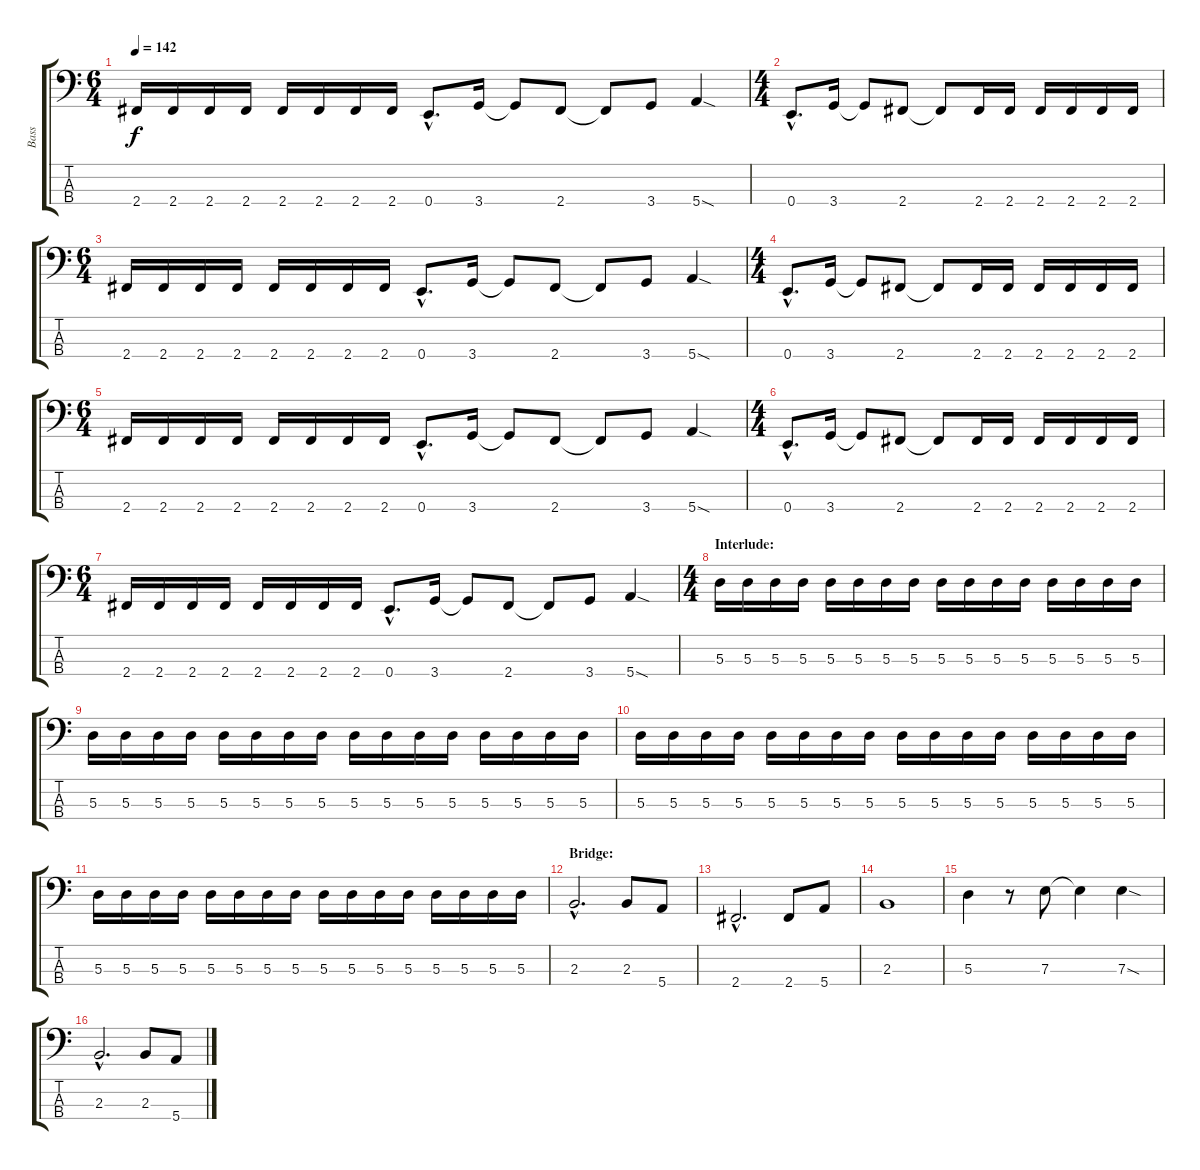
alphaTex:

\track ("Bass" "Bass") {instrument electricbasspick}
\staff {score tabs}
\tuning (G2 D2 A1 E1) {hide}
\ts (6 4)
\tempo 142
\clef f4
\ks c
2.4.16{dy f} 2.4.16 2.4.16 2.4.16 2.4.16 2.4.16 2.4.16 2.4.16 0.4{hac}.8{d} 3.4.16 3.4{t}.8 2.4.8 2.4{t}.8 3.4.8 5.4{sod}.4 |
\ts (4 4)
0.4{hac}.8{d} 3.4.16 3.4{t}.8 2.4.8 2.4{t}.8 2.4.16 2.4.16 2.4.16 2.4.16 2.4.16 2.4.16 |
\ts (6 4)
2.4.16 2.4.16 2.4.16 2.4.16 2.4.16 2.4.16 2.4.16 2.4.16 0.4{hac}.8{d} 3.4.16 3.4{t}.8 2.4.8 2.4{t}.8 3.4.8 5.4{sod}.4 |
\ts (4 4)
0.4{hac}.8{d} 3.4.16 3.4{t}.8 2.4.8 2.4{t}.8 2.4.16 2.4.16 2.4.16 2.4.16 2.4.16 2.4.16 |
\ts (6 4)
2.4.16 2.4.16 2.4.16 2.4.16 2.4.16 2.4.16 2.4.16 2.4.16 0.4{hac}.8{d} 3.4.16 3.4{t}.8 2.4.8 2.4{t}.8 3.4.8 5.4{sod}.4 |
\ts (4 4)
0.4{hac}.8{d} 3.4.16 3.4{t}.8 2.4.8 2.4{t}.8 2.4.16 2.4.16 2.4.16 2.4.16 2.4.16 2.4.16 |
\ts (6 4)
2.4.16 2.4.16 2.4.16 2.4.16 2.4.16 2.4.16 2.4.16 2.4.16 0.4{hac}.8{d} 3.4.16 3.4{t}.8 2.4.8 2.4{t}.8 3.4.8 5.4{sod}.4 |
\ts (4 4)
\section ("" "Interlude:")
5.3.16 5.3.16 5.3.16 5.3.16 5.3.16 5.3.16 5.3.16 5.3.16 5.3.16 5.3.16 5.3.16 5.3.16 5.3.16 5.3.16 5.3.16 5.3.16 |
5.3.16 5.3.16 5.3.16 5.3.16 5.3.16 5.3.16 5.3.16 5.3.16 5.3.16 5.3.16 5.3.16 5.3.16 5.3.16 5.3.16 5.3.16 5.3.16 |
5.3.16 5.3.16 5.3.16 5.3.16 5.3.16 5.3.16 5.3.16 5.3.16 5.3.16 5.3.16 5.3.16 5.3.16 5.3.16 5.3.16 5.3.16 5.3.16 |
5.3.16 5.3.16 5.3.16 5.3.16 5.3.16 5.3.16 5.3.16 5.3.16 5.3.16 5.3.16 5.3.16 5.3.16 5.3.16 5.3.16 5.3.16 5.3.16 |
\section ("" "Bridge:")
2.3{hac}.2{d} 2.3.8 5.4.8 |
2.4{hac}.2{d} 2.4.8 5.4.8 |
2.3.1 |
5.3.4 r.8 7.3.8 7.3{t}.4 7.3{sod}.4 |
2.3{hac}.2{d} 2.3.8 5.4.8
